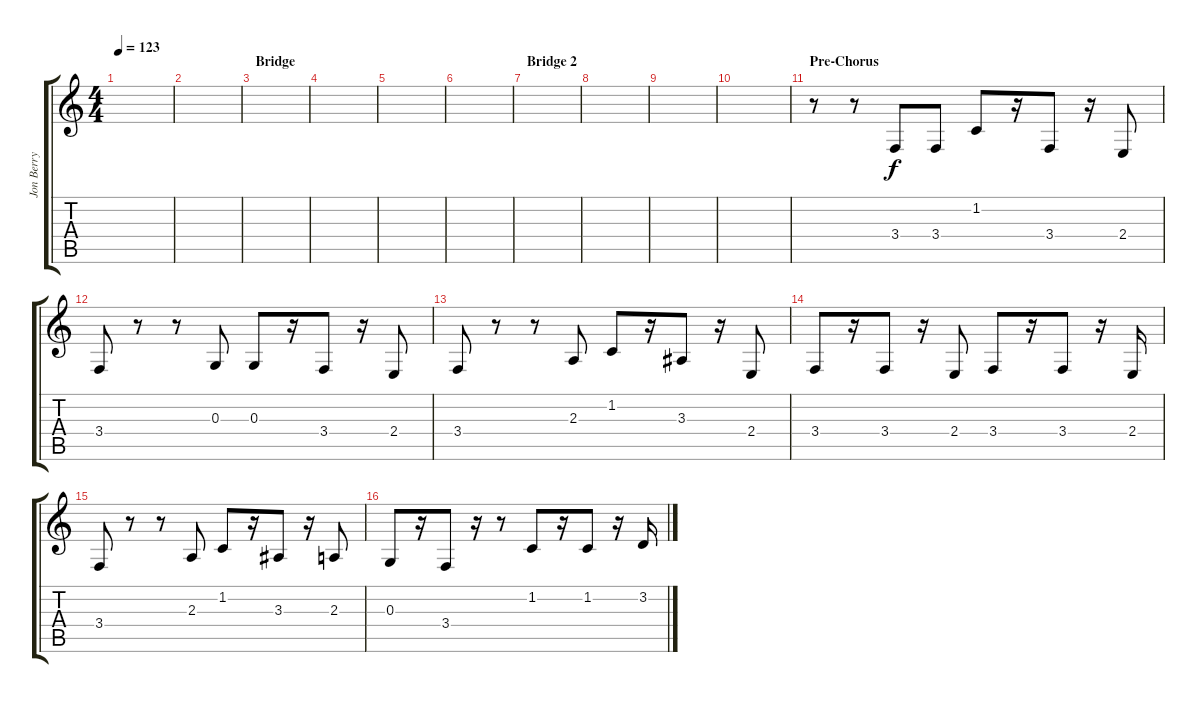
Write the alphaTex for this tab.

\track ("Jon Berry Back Vocals" "Jon Berry ") {instrument englishhorn}
\staff {score tabs}
\tuning (E4 B3 G3 D3 A2 E2) {hide}
\ts (4 4)
\tempo 123
\clef g2
\ks c
|
|
\section ("" "Bridge")
|
|
|
|
\section ("" "Bridge 2")
|
|
|
|
\section ("" "Pre-Chorus")
r.8 r.8 3.4.8 3.4.8 1.2.8 r.16 3.4.8 r.16 2.4.8 |
3.4.8 r.8 r.8 0.3.8 0.3.8 r.16 3.4.8 r.16 2.4.8 |
3.4.8 r.8 r.8 2.3.8 1.2.8 r.16 3.3.8 r.16 2.4.8 |
3.4.8 r.16 3.4.8 r.16 2.4.8 3.4.8 r.16 3.4.8 r.16 2.4.16 |
3.4.8 r.8 r.8 2.3.8 1.2.8 r.16 3.3.8 r.16 2.3.8 |
0.3.8 r.16 3.4.8 r.16 r.8 1.2.8 r.16 1.2.8 r.16 3.2.16
